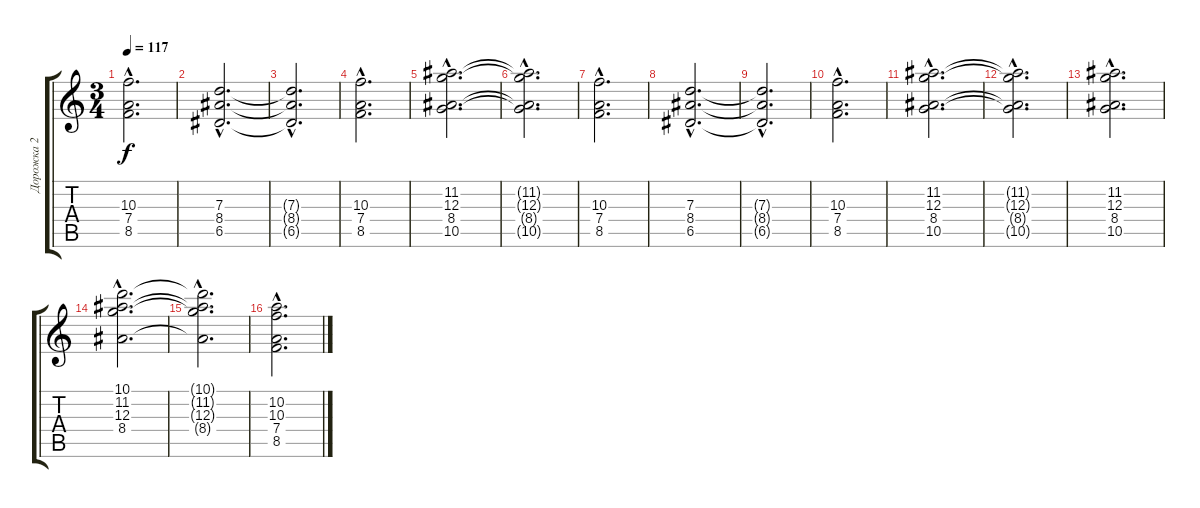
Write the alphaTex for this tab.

\track ("Дорожка 2" "Дорожка 2") {instrument electricguitarjazz}
\staff {score tabs}
\tuning (E4 B3 G3 D3 A2 D2) {hide}
\ts (3 4)
\tempo 117
\clef g2
\ks c
(10.3{hac} 7.4{hac} 8.5{hac}).2{d dy f} |
(7.3{hac} 8.4{hac} 6.5{hac}).2{d} |
(7.3{hac t} 8.4{hac t} 6.5{hac t}).2{d} |
(10.3{hac} 7.4{hac} 8.5{hac}).2{d} |
(11.2{hac} 12.3{hac} 8.4{hac} 10.5{hac}).2{d} |
(11.2{hac t} 12.3{hac t} 8.4{hac t} 10.5{hac t}).2{d} |
(10.3{hac} 7.4{hac} 8.5{hac}).2{d} |
(7.3{hac} 8.4{hac} 6.5{hac}).2{d} |
(7.3{hac t} 8.4{hac t} 6.5{hac t}).2{d} |
(10.3{hac} 7.4{hac} 8.5{hac}).2{d} |
(11.2{hac} 12.3{hac} 8.4{hac} 10.5{hac}).2{d} |
(11.2{hac t} 12.3{hac t} 8.4{hac t} 10.5{hac t}).2{d} |
(11.2{hac} 12.3{hac} 8.4{hac} 10.5{hac}).2{d} |
(10.1{hac} 11.2{hac} 12.3{hac} 8.4{hac}).2{d} |
(10.1{hac t} 11.2{hac t} 12.3{hac t} 8.4{hac t}).2{d} |
(10.2{hac} 10.3{hac} 7.4{hac} 8.5{hac}).2{d}
